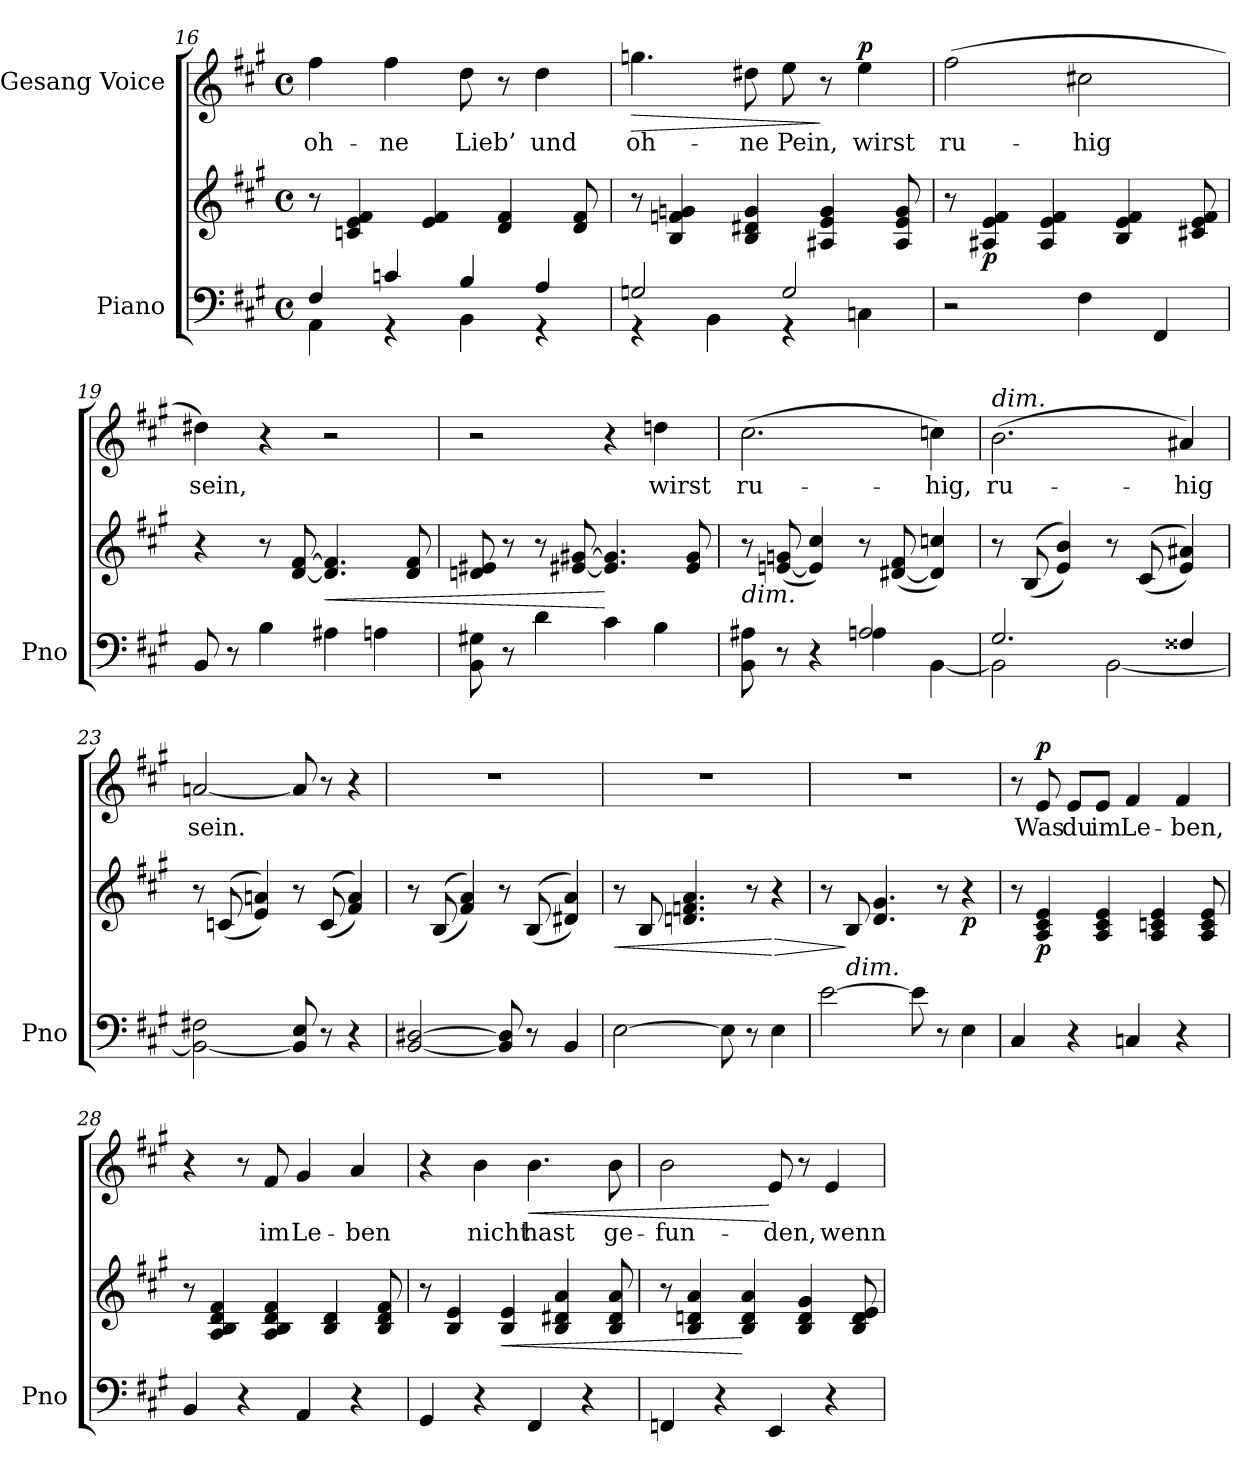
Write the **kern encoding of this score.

**kern	**kern	**dynam	**kern	**text	**dynam
*part2	*part2	*part2	*part1	*part1	*part1
*staff3	*staff2	*staff2/3	*staff1	*staff1	*staff1
*I"Piano	*	*	*I"Gesang Voice	*	*
*I'Pno	*	*	*	*	*
*clefF4	*clefG2	*	*clefG2	*	*
*k[f#c#g#]	*k[f#c#g#]	*	*k[f#c#g#]	*	*
*M4/4	*M4/4	*	*M4/4	*	*
*met(c)	*met(c)	*	*met(c)	*	*
=16	=16	=16	=16	=16	=16
*^	*	*	*	*	*
4F#/	4AA\	8r	.	4ff#\	oh-	.
.	.	4cn/ 4e/ 4f#/	.	.	.	.
4cn/	4r	.	.	4ff#\	-ne	.
.	.	4e/ 4f#/	.	.	.	.
4B/	4BB\	.	.	8dd\	Lieb’	.
.	.	4d/ 4f#/	.	8r	.	.
4A/	4r	.	.	4dd\	und	.
.	.	8d/ 8f#/	.	.	.	.
=17	=17	=17	=17	=17	=17	=17
!	!	!	!	!	!	!LO:HP:b
2Gn/	4r	8r	.	4.ggn\	oh-	>
.	.	4B/ 4fn/ 4gn/	.	.	.	.
.	4BB\	.	.	.	.	.
.	.	4B/ 4d#X/ 4g/	.	8dd#X\	-ne	.
2G/	4r	.	.	8ee\	Pein,	.
.	.	4A#X/ 4e/ 4g/	.	8r	.	]
!	!	!	!	!	!	!LO:DY:a
.	4Cn\	.	.	4ee\	wirst	p
.	.	8A#/ 8e/ 8g/	.	.	.	.
*v	*v	*	*	*	*	*
=18	=18	=18	=18	=18	=18
2r	8r	.	(2ff#\	ru-	.
!	!	!LO:DY:b	!	!	!
.	4A#X/ 4e/ 4f#/	p	.	.	.
.	4A#/ 4e/ 4f#/	.	.	.	.
4F#\	.	.	2cc#X\	-hig	.
.	4B/ 4e/ 4f#/	.	.	.	.
4FF#/	.	.	.	.	.
.	8c#X/ 8e/ 8f#/	.	.	.	.
=19	=19	=19	=19	=19	=19
8BB/	4r	.	4dd#X\)	sein,	.
8r	.	.	.	.	.
4B\	8r	.	4r	.	.
.	[8d/ [8f#/	.	.	.	.
!	!	!LO:HP:b	!	!	!
4A#X\	4.d/] 4.f#/]	<	2r	.	.
4An\	.	.	.	.	.
.	8d/ 8f#/	.	.	.	.
=20	=20	=20	=20	=20	=20
8BB\ 8G#X\	8dn/ 8e#X/	.	2r	.	.
8r	8r	.	.	.	.
4d\	8r	.	.	.	.
.	[8e#X/ [8g#X/	.	.	.	.
4c#\	4.e#/] 4.g#/]	[	4r	.	.
4B\	.	.	4ddn\	wirst	.
.	8e#/ 8g#/	.	.	.	.
=21	=21	=21	=21	=21	=21
*^	*	*	*	*	*
!	!	!LO:TX:b:i:t=dim.	!	!	!	!
8BB\ 8A#X\	2ryy	8r	.	(2.cc#\	ru-	.
8r	.	([8en/ 8gn/	.	.	.	.
4r	.	4e/] 4cc#/)	.	.	.	.
2An/	4A\	8r	.	.	.	.
.	.	(>[8d#X/ 8f#/	.	.	.	.
.	[4BB\	4d#/] 4ccn/)	.	4ccn\)	-hig,	.
=22	=22	=22	=22	=22	=22	=22
!	!	!	!	!LO:TX:a:i:t=dim.	!	!
2.G#/	2BB\]	8r	.	(2.b\	ru-	.
.	.	(>(8B/	.	.	.	.
.	.	4e/ 4b/))	.	.	.	.
.	[2BB\	8r	.	.	.	.
.	.	(>(8c#/	.	.	.	.
4F##X/	.	4e/ 4a#X/))	.	4a#X/)	-hig	.
=23	=23	=23	=23	=23	=23	=23
2BB\_ 2F#X\	2ryy	8r	.	[2an/	sein.	.
.	.	(>(8cn/	.	.	.	.
.	.	4e/ 4an/))	.	.	.	.
8BB/] 8E/	2ryy	8r	.	8a/]	.	.
8r	.	(>(8c/	.	8r	.	.
4r	.	4f#/ 4a/))	.	4r	.	.
*v	*v	*	*	*	*	*
=24	=24	=24	=24	=24	=24
[2BB/ [2D#X/	8r	.	1r	.	.
.	(>(8B/	.	.	.	.
.	4f#/ 4a/))	.	.	.	.
8BB/] 8D#/]	8r	.	.	.	.
8r	(>(8B/	.	.	.	.
4BB/	4d#X/ 4a/))	.	.	.	.
=25	=25	=25	=25	=25	=25
!	!	!LO:HP:b	!	!	!
[2E\	8r	<	1r	.	.
.	8B/	.	.	.	.
.	4.dn/ 4.fn/ 4.a/	.	.	.	.
8E\]	.	.	.	.	.
8r	8r	.	.	.	.
!	!	!LO:HP:n=1:b	!	!	!
4E\	4r	[ >	.	.	.
=26	=26	=26	=26	=26	=26
[2e\	8r	.	1r	.	.
!	!LO:TX:b:i:t=dim.	!	!	!	!
.	8B/	]	.	.	.
.	4.d/ 4.g#/	.	.	.	.
8e\]	.	.	.	.	.
8r	8r	.	.	.	.
!	!	!LO:DY:b	!	!	!
4E\	4r	p	.	.	.
=27	=27	=27	=27	=27	=27
4C#/	8r	.	8r	.	.
!	!	!LO:DY:b	!	!	!LO:DY:a
.	4A/ 4c#/ 4e/	p	8e/	Was	p
4r	.	.	8e/L	du	.
.	4A/ 4c#/ 4e/	.	8e/J	im	.
4Cn/	.	.	4f#/	Le-	.
.	4A/ 4cn/ 4e/	.	.	.	.
4r	.	.	4f#/	-ben,	.
.	8A/ 8c/ 8e/	.	.	.	.
=28	=28	=28	=28	=28	=28
4BB/	8r	.	4r	.	.
.	4A/ 4B/ 4d/ 4f#/	.	.	.	.
4r	.	.	8r	.	.
.	4A/ 4B/ 4d/ 4f#/	.	8f#/	im	.
4AA/	.	.	4g#/	Le-	.
.	4B/ 4d/	.	.	.	.
4r	.	.	4a/	-ben	.
.	8B/ 8d/ 8f#/	.	.	.	.
=29	=29	=29	=29	=29	=29
4GG#/	8r	.	4r	.	.
.	4B/ 4e/	.	.	.	.
4r	.	.	4b\	nicht	.
!	!	!LO:HP:b	!	!	!
.	4B/ 4e/	<	.	.	.
!	!	!	!	!	!LO:HP:b
4FF#/	.	.	4.b\	hast	<
.	4B/ 4d#X/ 4a/	.	.	.	.
4r	.	.	.	.	.
.	8B/ 8d#/ 8a/	.	8b\	ge-	.
=30	=30	=30	=30	=30	=30
4FFn/	8r	.	2b\	-fun-	.
.	4B/ 4dn/ 4a/	.	.	.	.
4r	.	.	.	.	.
.	4B/ 4d/ 4a/	[	.	.	.
4EE/	.	.	8e/	-den,	[
.	4B/ 4d/ 4g#/	.	8r	.	.
4r	.	.	4e/	wenn	.
.	8B/ 8d/ 8e/	.	.	.	.
=	=	=	=	=	=
*-	*-	*-	*-	*-	*-
